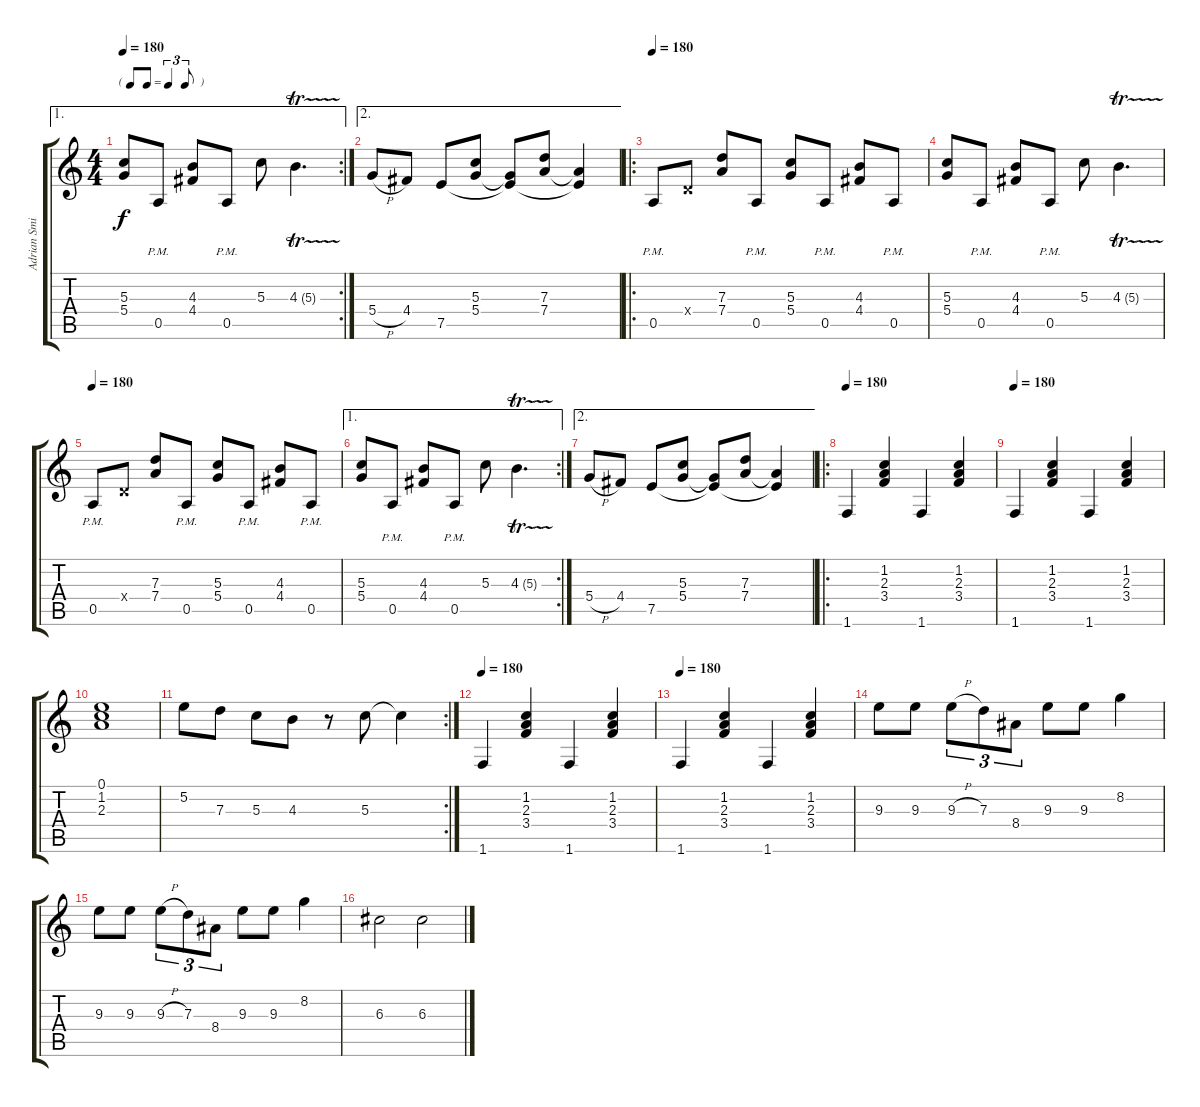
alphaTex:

\track ("Adrian Smith" "Adrian Smi") {instrument distortionguitar}
\staff {score tabs}
\tuning (E4 B3 G3 D3 A2 E2) {hide}
\ae 1
\rc 2
\ts (4 4)
\tf triplet8th
\tempo 180
\clef g2
\ks c
(5.3 5.4).8{dy f} 0.5{pm}.8 (4.3 4.4).8 0.5{pm}.8 5.3.8 4.3{tr (5 16)}.4{d} |
\ae 2
5.4{h}.8 4.4.8 7.5.8 (5.3 5.4).8 (5.4{t} 7.5{t}).8 (7.3 7.4).8 (7.4{t} 7.5{t}).4 |
\ro
\tempo 180
0.5{pm}.8 0.4{x}.8 (7.3 7.4).8 0.5{pm}.8 (5.3 5.4).8 0.5{pm}.8 (4.3 4.4).8 0.5{pm}.8 |
(5.3 5.4).8 0.5{pm}.8 (4.3 4.4).8 0.5{pm}.8 5.3.8 4.3{tr (5 16)}.4{d} |
\tempo 180
0.5{pm}.8 0.4{x}.8 (7.3 7.4).8 0.5{pm}.8 (5.3 5.4).8 0.5{pm}.8 (4.3 4.4).8 0.5{pm}.8 |
\ae 1
\rc 2
(5.3 5.4).8 0.5{pm}.8 (4.3 4.4).8 0.5{pm}.8 5.3.8 4.3{tr (5 16)}.4{d} |
\ae 2
5.4{h}.8 4.4.8 7.5.8 (5.3 5.4).8 (5.4{t} 7.5{t}).8 (7.3 7.4).8 (7.4{t} 7.5{t}).4 |
\ro
\tempo 180
1.6.4 (1.2 2.3 3.4).4 1.6.4 (1.2 2.3 3.4).4 |
\tempo 180
1.6.4 (1.2 2.3 3.4).4 1.6.4 (1.2 2.3 3.4).4 |
(0.1 1.2 2.3).1 |
\rc 2
5.2.8 7.3.8 5.3.8 4.3.8 r.8 5.3.8 5.3{t}.4 |
\tempo 180
1.6.4 (1.2 2.3 3.4).4 1.6.4 (1.2 2.3 3.4).4 |
\tempo 180
1.6.4 (1.2 2.3 3.4).4 1.6.4 (1.2 2.3 3.4).4 |
9.3.8 9.3.8 9.3{h}.8{tu (3 2)} 7.3.8{tu (3 2)} 8.4.8{tu (3 2)} 9.3.8 9.3.8 8.2.4 |
9.3.8 9.3.8 9.3{h}.8{tu (3 2)} 7.3.8{tu (3 2)} 8.4.8{tu (3 2)} 9.3.8 9.3.8 8.2.4 |
6.3.2 6.3.2
